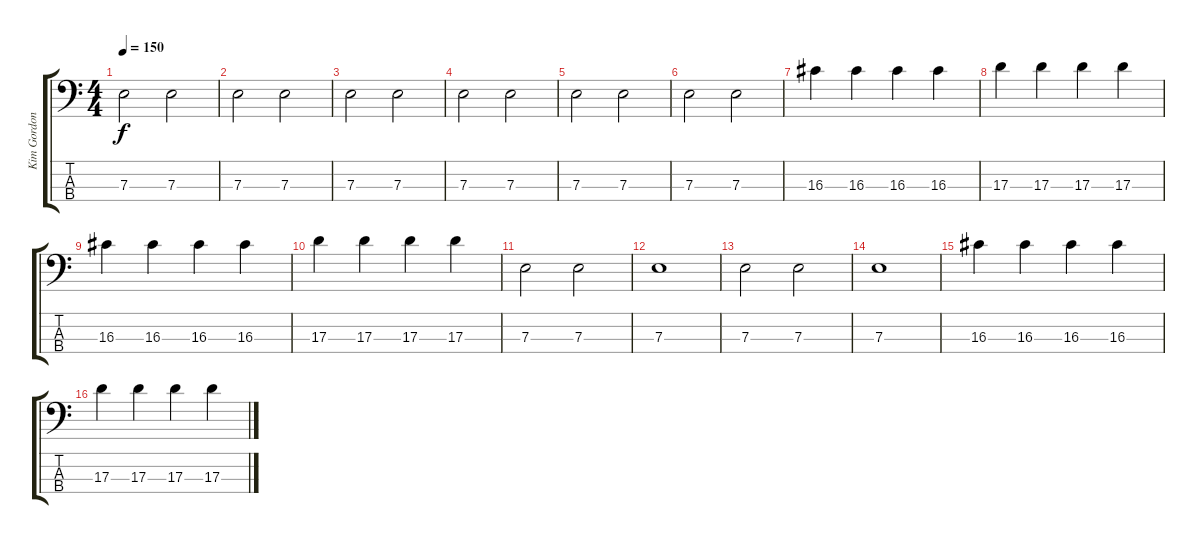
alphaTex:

\track ("Kim Gordon" "Kim Gordon") {instrument electricbassfinger}
\staff {score tabs}
\tuning (G2 D2 A1 E1) {hide}
\ts (4 4)
\tempo 150
\clef f4
\ks c
7.3.2{dy f} 7.3.2 |
7.3.2 7.3.2 |
7.3.2 7.3.2 |
7.3.2 7.3.2 |
7.3.2 7.3.2 |
7.3.2 7.3.2 |
16.3.4 16.3.4 16.3.4 16.3.4 |
17.3.4 17.3.4 17.3.4 17.3.4 |
16.3.4 16.3.4 16.3.4 16.3.4 |
17.3.4 17.3.4 17.3.4 17.3.4 |
7.3.2 7.3.2 |
7.3.1 |
7.3.2 7.3.2 |
7.3.1 |
16.3.4 16.3.4 16.3.4 16.3.4 |
17.3.4 17.3.4 17.3.4 17.3.4
